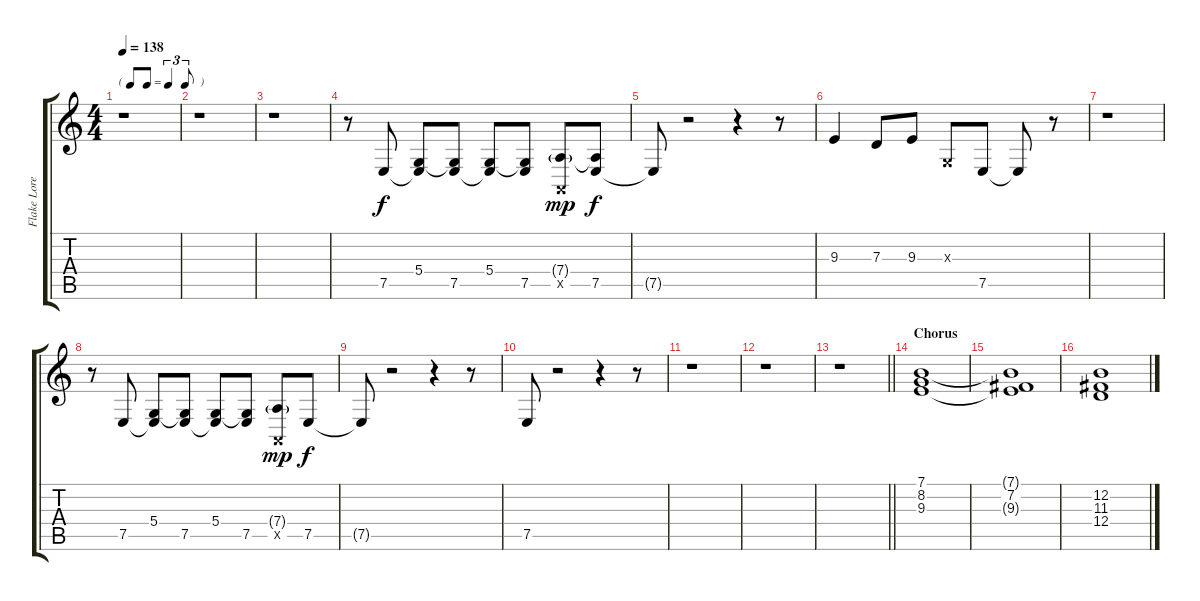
\track ("Flake Lorenz [Keyboard RH]" "Flake Lore") {instrument lead5charang}
\staff {score tabs}
\tuning (E4 B3 G3 D3 A2 D2) {hide}
\ts (4 4)
\tf triplet8th
\tempo 138
\clef g2
\ks c
r.1{dy f} |
r.1 |
r.1 |
r.8 7.5.8 (5.4 7.5{t}).8 (5.4{t} 7.5).8 (5.4 7.5{t}).8 (5.4{t} 7.5).8 (7.4{g} 0.5{x}).8{dy mp} (7.4{t} 7.5).8{dy f} |
7.5{t}.8 r.2 r.4 r.8 |
9.3.4 7.3.8 9.3.8 0.3{x}.8 7.5.8 7.5{t}.8 r.8 |
r.1 |
r.8 7.5.8 (5.4 7.5{t}).8 (5.4{t} 7.5).8 (5.4 7.5{t}).8 (5.4{t} 7.5).8 (7.4{g} 0.5{x}).8{dy mp} 7.5.8{dy f} |
7.5{t}.8 r.2 r.4 r.8 |
7.5.8 r.2 r.4 r.8 |
r.1 |
r.1 |
\barLineRight lightlight
r.1 |
\section ("" "Chorus")
(7.1 8.2 9.3).1{volume 11 instrument pad4choir} |
(7.1{t} 7.2 9.3{t}).1 |
(12.2 11.3 12.4).1
